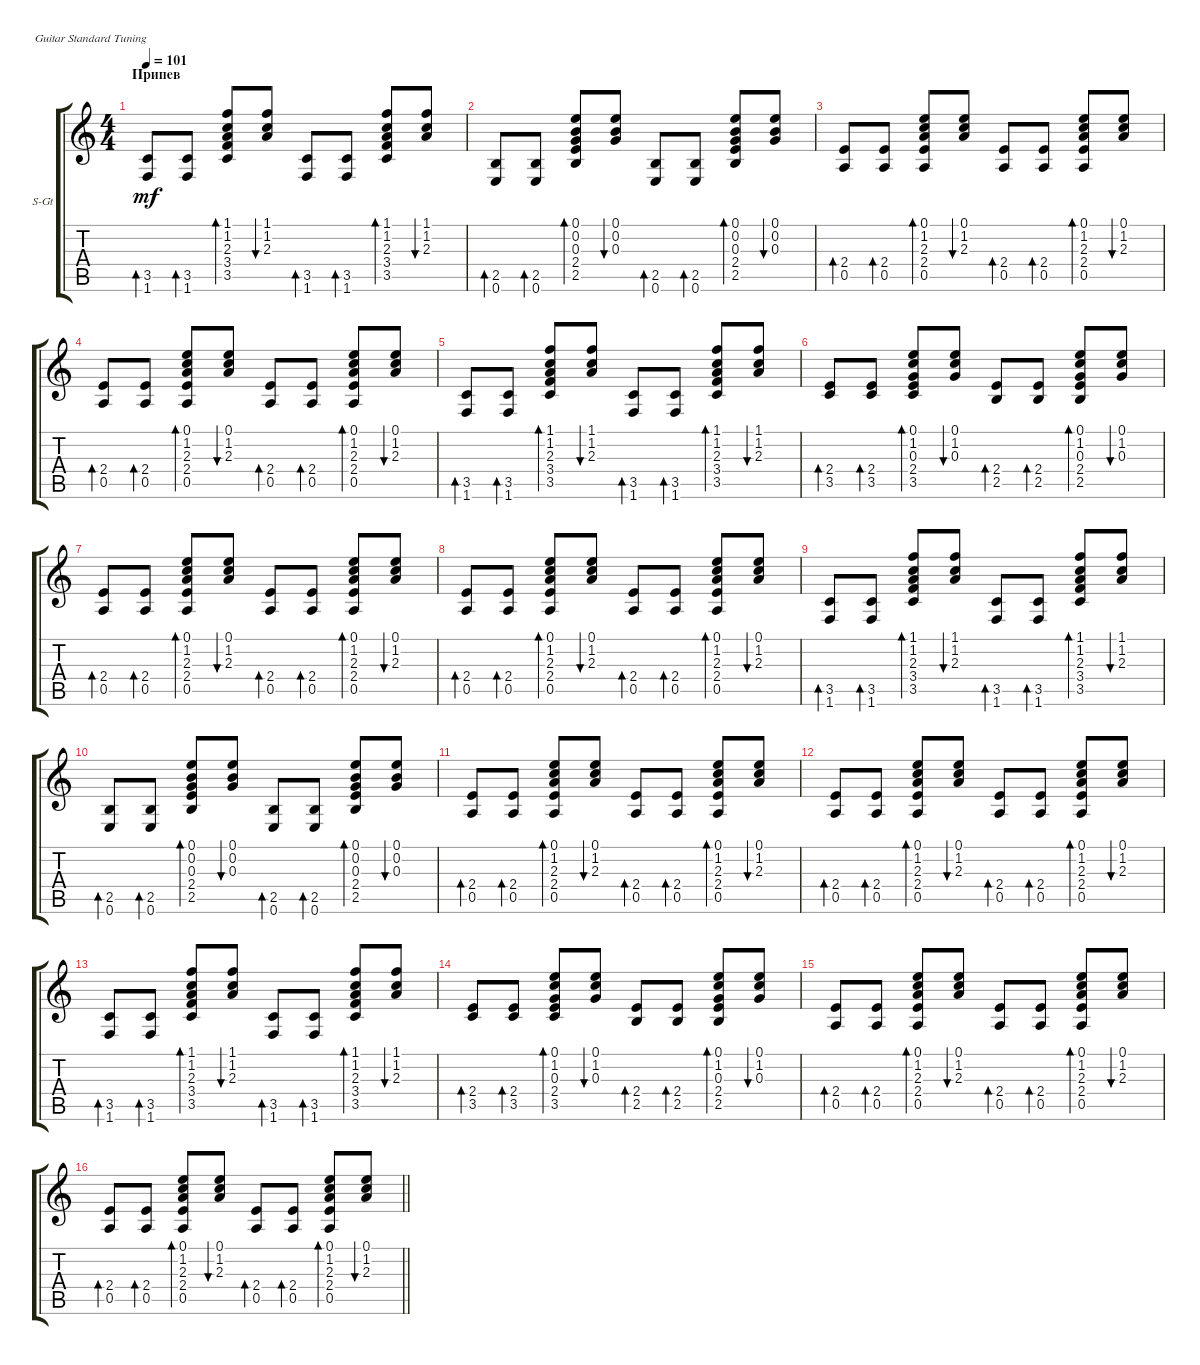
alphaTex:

\bracketExtendMode groupsimilarinstruments
\firstSystemTrackNameOrientation horizontal
\otherSystemsTrackNameOrientation horizontal
\track ("акустика" "S-Gt") {instrument acousticguitarsteel}
\staff {score tabs}
\tuning (E4 B3 G3 D3 A2 E2)
\ts (4 4)
\section ("" "Припев")
\tempo 101
\clef g2
\ks c
(1.6 3.5).8{bd 30 dy mf} (1.6 3.5).8{bd 30} (1.1 1.2 2.3 3.4 3.5).8{bd 60} (1.1 1.2 2.3).8{bu 60} (1.6 3.5).8{bd 30} (1.6 3.5).8{bd 30} (1.1 1.2 2.3 3.4 3.5).8{bd 60} (1.1 1.2 2.3).8{bu 60} |
(0.6 2.5).8{bd 30} (2.5 0.6).8{bd 30} (0.1 0.2 0.3 2.4 2.5).8{bd 60} (0.1 0.2 0.3).8{bu 60} (0.6 2.5).8{bd 30} (0.6 2.5).8{bd 30} (0.1 0.2 0.3 2.4 2.5).8{bd 60} (0.1 0.2 0.3).8{bu 60} |
(0.5 2.4).8{bd 30} (0.5 2.4).8{bd 30} (0.1 1.2 2.3 2.4 0.5).8{bd 60} (0.1 1.2 2.3).8{bu 60} (0.5 2.4).8{bd 30} (0.5 2.4).8{bd 30} (0.1 1.2 2.3 2.4 0.5).8{bd 60} (0.1 1.2 2.3).8{bu 60} |
(0.5 2.4).8{bd 30} (0.5 2.4).8{bd 30} (0.1 1.2 2.3 2.4 0.5).8{bd 60} (0.1 1.2 2.3).8{bu 60} (0.5 2.4).8{bd 30} (0.5 2.4).8{bd 30} (0.1 1.2 2.3 2.4 0.5).8{bd 60} (0.1 1.2 2.3).8{bu 60} |
(1.6 3.5).8{bd 30} (1.6 3.5).8{bd 30} (1.1 1.2 2.3 3.4 3.5).8{bd 60} (1.1 1.2 2.3).8{bu 60} (1.6 3.5).8{bd 30} (1.6 3.5).8{bd 30} (1.1 1.2 2.3 3.4 3.5).8{bd 60} (1.1 1.2 2.3).8{bu 60} |
(3.5 2.4).8{bd 30} (3.5 2.4).8{bd 30} (0.1 1.2 0.3 2.4 3.5).8{bd 60} (0.1 1.2 0.3).8{bu 60} (2.5 2.4).8{bd 30} (2.5 2.4).8{bd 30} (0.1 1.2 0.3 2.4 2.5).8{bd 60} (0.1 1.2 0.3).8{bu 60} |
(0.5 2.4).8{bd 30} (0.5 2.4).8{bd 30} (0.1 1.2 2.3 2.4 0.5).8{bd 60} (0.1 1.2 2.3).8{bu 60} (0.5 2.4).8{bd 30} (0.5 2.4).8{bd 30} (0.1 1.2 2.3 2.4 0.5).8{bd 60} (0.1 1.2 2.3).8{bu 60} |
(0.5 2.4).8{bd 30} (0.5 2.4).8{bd 30} (0.1 1.2 2.3 2.4 0.5).8{bd 60} (0.1 1.2 2.3).8{bu 60} (0.5 2.4).8{bd 30} (0.5 2.4).8{bd 30} (0.1 1.2 2.3 2.4 0.5).8{bd 60} (0.1 1.2 2.3).8{bu 60} |
(1.6 3.5).8{bd 30} (1.6 3.5).8{bd 30} (1.1 1.2 2.3 3.4 3.5).8{bd 60} (1.1 1.2 2.3).8{bu 60} (1.6 3.5).8{bd 30} (1.6 3.5).8{bd 30} (1.1 1.2 2.3 3.4 3.5).8{bd 60} (1.1 1.2 2.3).8{bu 60} |
(0.6 2.5).8{bd 30} (2.5 0.6).8{bd 30} (0.1 0.2 0.3 2.4 2.5).8{bd 60} (0.1 0.2 0.3).8{bu 60} (0.6 2.5).8{bd 30} (0.6 2.5).8{bd 30} (0.1 0.2 0.3 2.4 2.5).8{bd 60} (0.1 0.2 0.3).8{bu 60} |
(0.5 2.4).8{bd 30} (0.5 2.4).8{bd 30} (0.1 1.2 2.3 2.4 0.5).8{bd 60} (0.1 1.2 2.3).8{bu 60} (0.5 2.4).8{bd 30} (0.5 2.4).8{bd 30} (0.1 1.2 2.3 2.4 0.5).8{bd 60} (0.1 1.2 2.3).8{bu 60} |
(0.5 2.4).8{bd 30} (0.5 2.4).8{bd 30} (0.1 1.2 2.3 2.4 0.5).8{bd 60} (0.1 1.2 2.3).8{bu 60} (0.5 2.4).8{bd 30} (0.5 2.4).8{bd 30} (0.1 1.2 2.3 2.4 0.5).8{bd 60} (0.1 1.2 2.3).8{bu 60} |
(1.6 3.5).8{bd 30} (1.6 3.5).8{bd 30} (1.1 1.2 2.3 3.4 3.5).8{bd 60} (1.1 1.2 2.3).8{bu 60} (1.6 3.5).8{bd 30} (1.6 3.5).8{bd 30} (1.1 1.2 2.3 3.4 3.5).8{bd 60} (1.1 1.2 2.3).8{bu 60} |
(3.5 2.4).8{bd 30} (3.5 2.4).8{bd 30} (0.1 1.2 0.3 2.4 3.5).8{bd 60} (0.1 1.2 0.3).8{bu 60} (2.5 2.4).8{bd 30} (2.5 2.4).8{bd 30} (0.1 1.2 0.3 2.4 2.5).8{bd 60} (0.1 1.2 0.3).8{bu 60} |
(0.5 2.4).8{bd 30} (0.5 2.4).8{bd 30} (0.1 1.2 2.3 2.4 0.5).8{bd 60} (0.1 1.2 2.3).8{bu 60} (0.5 2.4).8{bd 30} (0.5 2.4).8{bd 30} (0.1 1.2 2.3 2.4 0.5).8{bd 60} (0.1 1.2 2.3).8{bu 60} |
\barLineRight lightlight
(0.5 2.4).8{bd 30} (0.5 2.4).8{bd 30} (0.1 1.2 2.3 2.4 0.5).8{bd 60} (0.1 1.2 2.3).8{bu 60} (0.5 2.4).8{bd 30} (0.5 2.4).8{bd 30} (0.1 1.2 2.3 2.4 0.5).8{bd 60} (0.1 1.2 2.3).8{bu 60}
